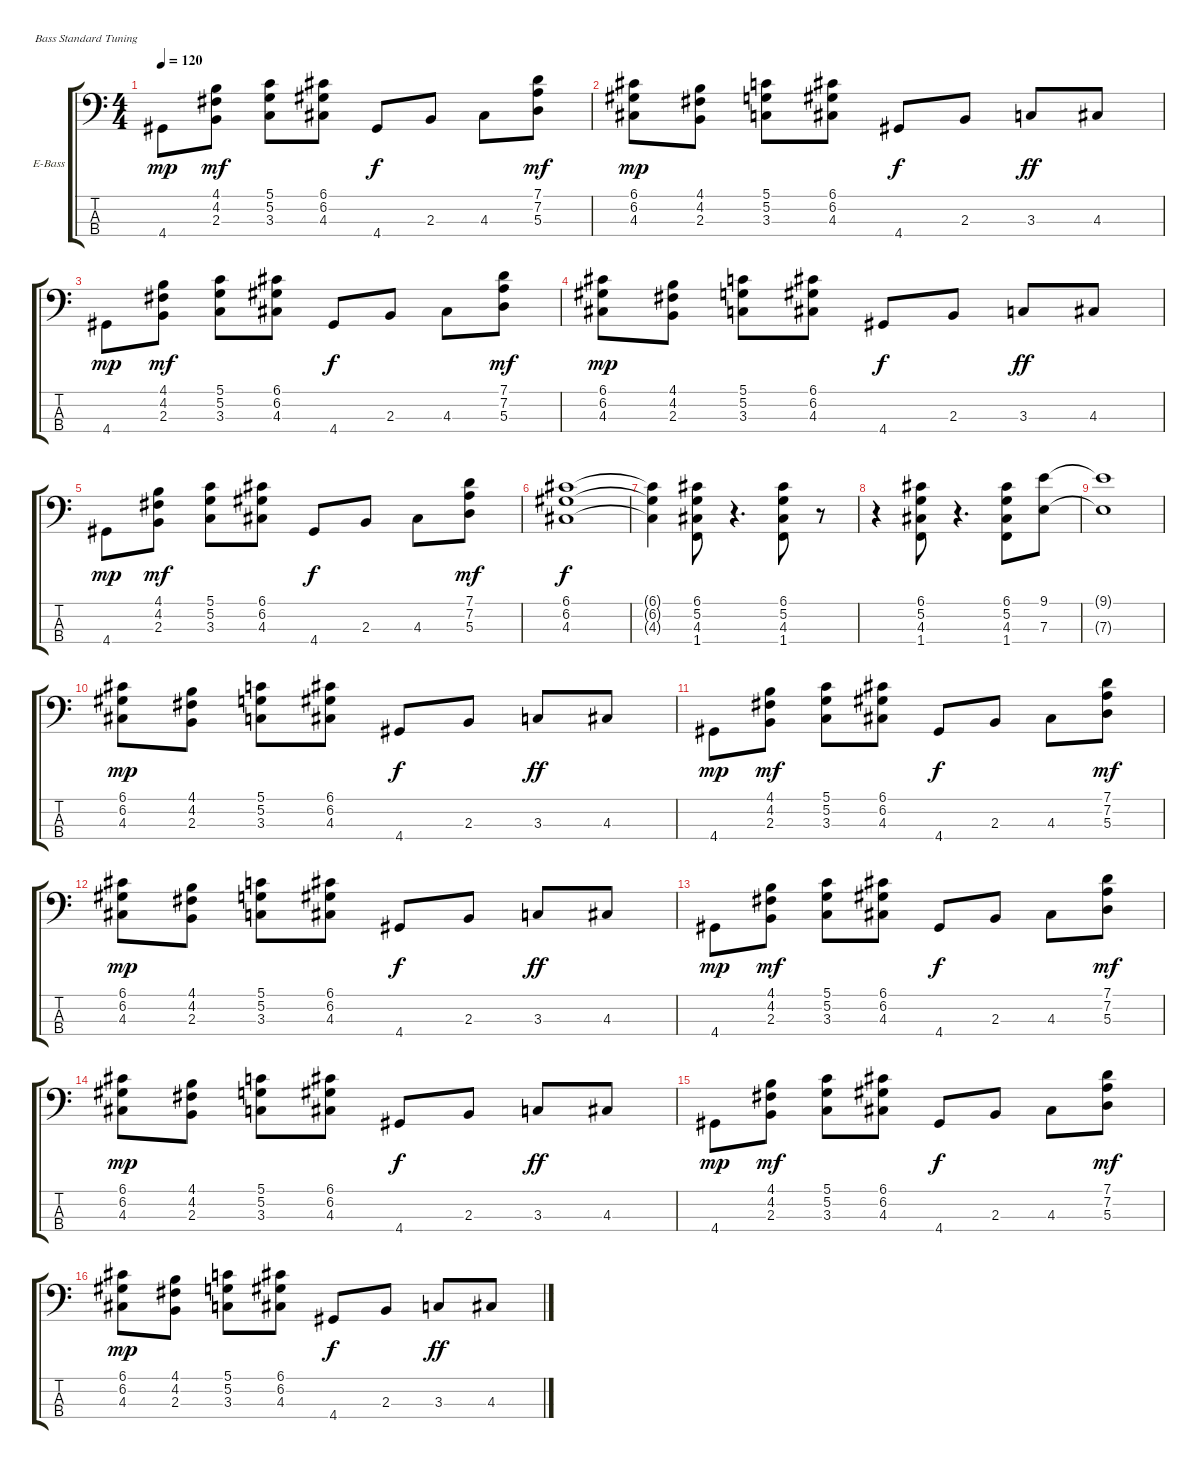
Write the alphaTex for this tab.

\bracketExtendMode groupsimilarinstruments
\firstSystemTrackNameOrientation horizontal
\otherSystemsTrackNameOrientation horizontal
\track ("Bass" "E-Bass") {instrument slapbass1}
\staff {score tabs}
\tuning (G2 D2 A1 E1)
\ts (4 4)
\tempo 120
\clef f4
\ks c
4.4.8{dy mp} (4.1 4.2 2.3).8{dy mf} (5.1 5.2 3.3).8 (6.1 6.2 4.3).8 4.4.8{dy f} 2.3.8 4.3.8 (7.1 7.2 5.3).8{dy mf} |
(6.1 6.2 4.3).8{dy mp} (4.1 4.2 2.3).8 (5.1 5.2 3.3).8 (6.1 6.2 4.3).8 4.4.8{dy f} 2.3.8 3.3.8{dy ff} 4.3.8 |
4.4.8{dy mp} (4.1 4.2 2.3).8{dy mf} (5.1 5.2 3.3).8 (6.1 6.2 4.3).8 4.4.8{dy f} 2.3.8 4.3.8 (7.1 7.2 5.3).8{dy mf} |
(6.1 6.2 4.3).8{dy mp} (4.1 4.2 2.3).8 (5.1 5.2 3.3).8 (6.1 6.2 4.3).8 4.4.8{dy f} 2.3.8 3.3.8{dy ff} 4.3.8 |
4.4.8{dy mp} (4.1 4.2 2.3).8{dy mf} (5.1 5.2 3.3).8 (6.1 6.2 4.3).8 4.4.8{dy f} 2.3.8 4.3.8 (7.1 7.2 5.3).8{dy mf} |
(6.1 6.2 4.3).1{dy f} |
(6.1{t} 6.2{t} 4.3{t}).4 (6.1 5.2 4.3 1.4).8 r.4{d} (6.1 5.2 4.3 1.4).8 r.8 |
r.4 (6.1 5.2 4.3 1.4).8 r.4{d} (6.1 5.2 4.3 1.4).8 (9.1 7.3).8 |
(9.1{t} 7.3{t}).1 |
(6.1 6.2 4.3).8{dy mp} (4.1 4.2 2.3).8 (5.1 5.2 3.3).8 (6.1 6.2 4.3).8 4.4.8{dy f} 2.3.8 3.3.8{dy ff} 4.3.8 |
4.4.8{dy mp} (4.1 4.2 2.3).8{dy mf} (5.1 5.2 3.3).8 (6.1 6.2 4.3).8 4.4.8{dy f} 2.3.8 4.3.8 (7.1 7.2 5.3).8{dy mf} |
(6.1 6.2 4.3).8{dy mp} (4.1 4.2 2.3).8 (5.1 5.2 3.3).8 (6.1 6.2 4.3).8 4.4.8{dy f} 2.3.8 3.3.8{dy ff} 4.3.8 |
4.4.8{dy mp} (4.1 4.2 2.3).8{dy mf} (5.1 5.2 3.3).8 (6.1 6.2 4.3).8 4.4.8{dy f} 2.3.8 4.3.8 (7.1 7.2 5.3).8{dy mf} |
(6.1 6.2 4.3).8{dy mp} (4.1 4.2 2.3).8 (5.1 5.2 3.3).8 (6.1 6.2 4.3).8 4.4.8{dy f} 2.3.8 3.3.8{dy ff} 4.3.8 |
4.4.8{dy mp} (4.1 4.2 2.3).8{dy mf} (5.1 5.2 3.3).8 (6.1 6.2 4.3).8 4.4.8{dy f} 2.3.8 4.3.8 (7.1 7.2 5.3).8{dy mf} |
(6.1 6.2 4.3).8{dy mp} (4.1 4.2 2.3).8 (5.1 5.2 3.3).8 (6.1 6.2 4.3).8 4.4.8{dy f} 2.3.8 3.3.8{dy ff} 4.3.8
